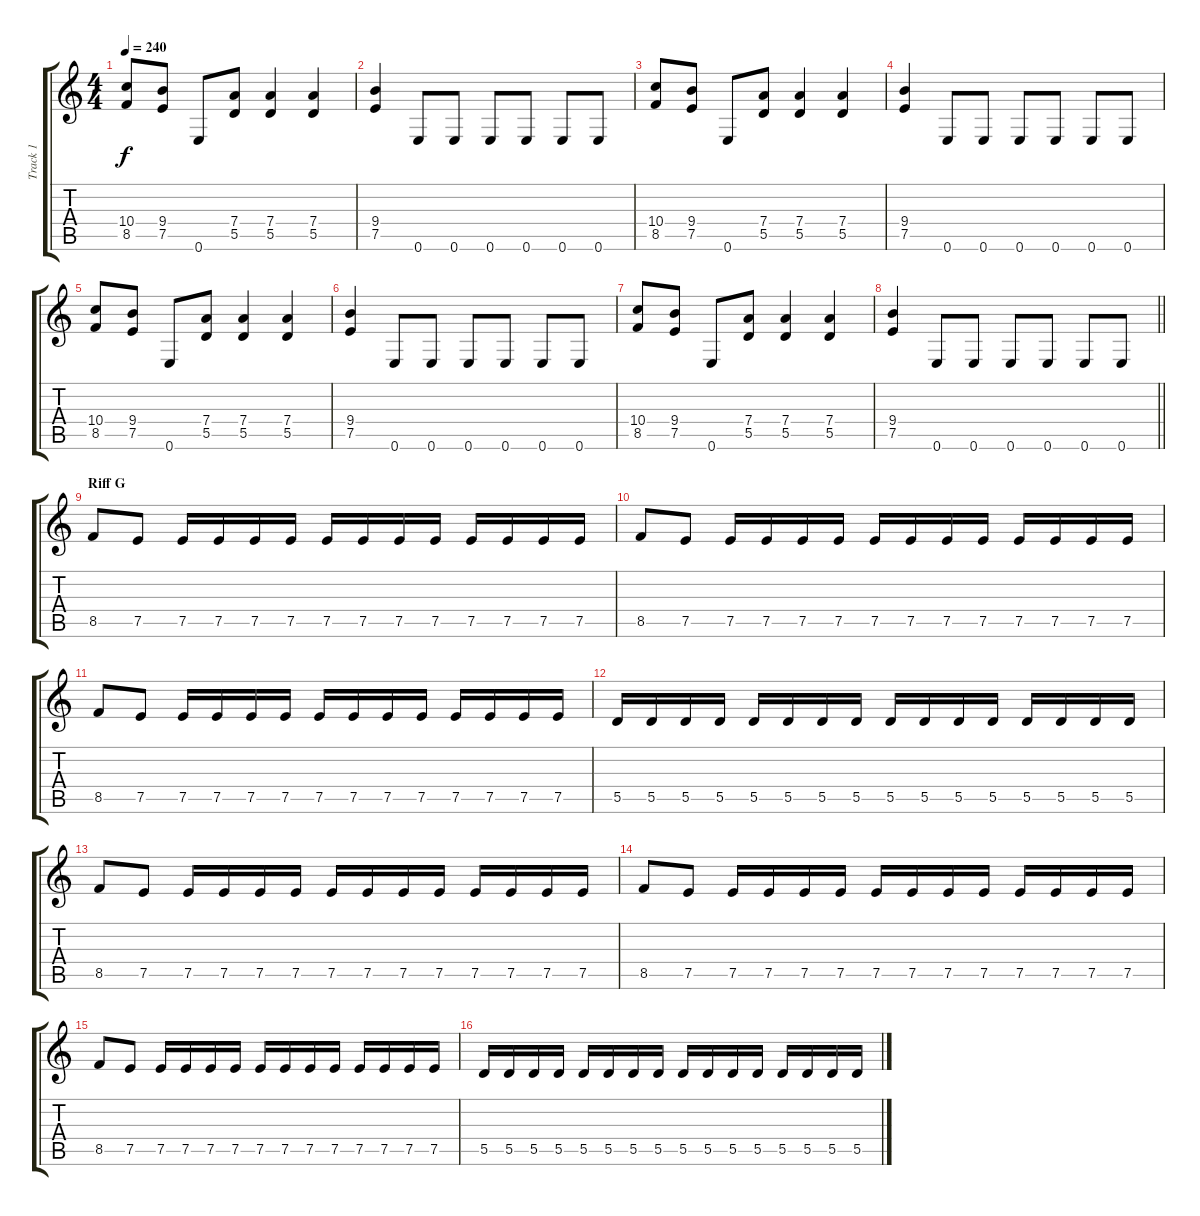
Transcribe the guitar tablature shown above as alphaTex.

\track ("Track 1" "Track 1") {instrument overdrivenguitar}
\staff {score tabs}
\tuning (E4 B3 G3 D3 A2 E2) {hide}
\ts (4 4)
\tempo 240
\clef g2
\ks c
(10.4 8.5).8{dy f} (9.4 7.5).8 0.6.8 (7.4 5.5).8 (7.4 5.5).4 (7.4 5.5).4 |
(9.4 7.5).4 0.6.8 0.6.8 0.6.8 0.6.8 0.6.8 0.6.8 |
(10.4 8.5).8 (9.4 7.5).8 0.6.8 (7.4 5.5).8 (7.4 5.5).4 (7.4 5.5).4 |
(9.4 7.5).4 0.6.8 0.6.8 0.6.8 0.6.8 0.6.8 0.6.8 |
(10.4 8.5).8 (9.4 7.5).8 0.6.8 (7.4 5.5).8 (7.4 5.5).4 (7.4 5.5).4 |
(9.4 7.5).4 0.6.8 0.6.8 0.6.8 0.6.8 0.6.8 0.6.8 |
(10.4 8.5).8 (9.4 7.5).8 0.6.8 (7.4 5.5).8 (7.4 5.5).4 (7.4 5.5).4 |
\barLineRight lightlight
(9.4 7.5).4 0.6.8 0.6.8 0.6.8 0.6.8 0.6.8 0.6.8 |
\section ("" "Riff G")
8.5.8 7.5.8 7.5.16 7.5.16 7.5.16 7.5.16 7.5.16 7.5.16 7.5.16 7.5.16 7.5.16 7.5.16 7.5.16 7.5.16 |
8.5.8 7.5.8 7.5.16 7.5.16 7.5.16 7.5.16 7.5.16 7.5.16 7.5.16 7.5.16 7.5.16 7.5.16 7.5.16 7.5.16 |
8.5.8 7.5.8 7.5.16 7.5.16 7.5.16 7.5.16 7.5.16 7.5.16 7.5.16 7.5.16 7.5.16 7.5.16 7.5.16 7.5.16 |
5.5.16 5.5.16 5.5.16 5.5.16 5.5.16 5.5.16 5.5.16 5.5.16 5.5.16 5.5.16 5.5.16 5.5.16 5.5.16 5.5.16 5.5.16 5.5.16 |
8.5.8 7.5.8 7.5.16 7.5.16 7.5.16 7.5.16 7.5.16 7.5.16 7.5.16 7.5.16 7.5.16 7.5.16 7.5.16 7.5.16 |
8.5.8 7.5.8 7.5.16 7.5.16 7.5.16 7.5.16 7.5.16 7.5.16 7.5.16 7.5.16 7.5.16 7.5.16 7.5.16 7.5.16 |
8.5.8 7.5.8 7.5.16 7.5.16 7.5.16 7.5.16 7.5.16 7.5.16 7.5.16 7.5.16 7.5.16 7.5.16 7.5.16 7.5.16 |
5.5.16 5.5.16 5.5.16 5.5.16 5.5.16 5.5.16 5.5.16 5.5.16 5.5.16 5.5.16 5.5.16 5.5.16 5.5.16 5.5.16 5.5.16 5.5.16
